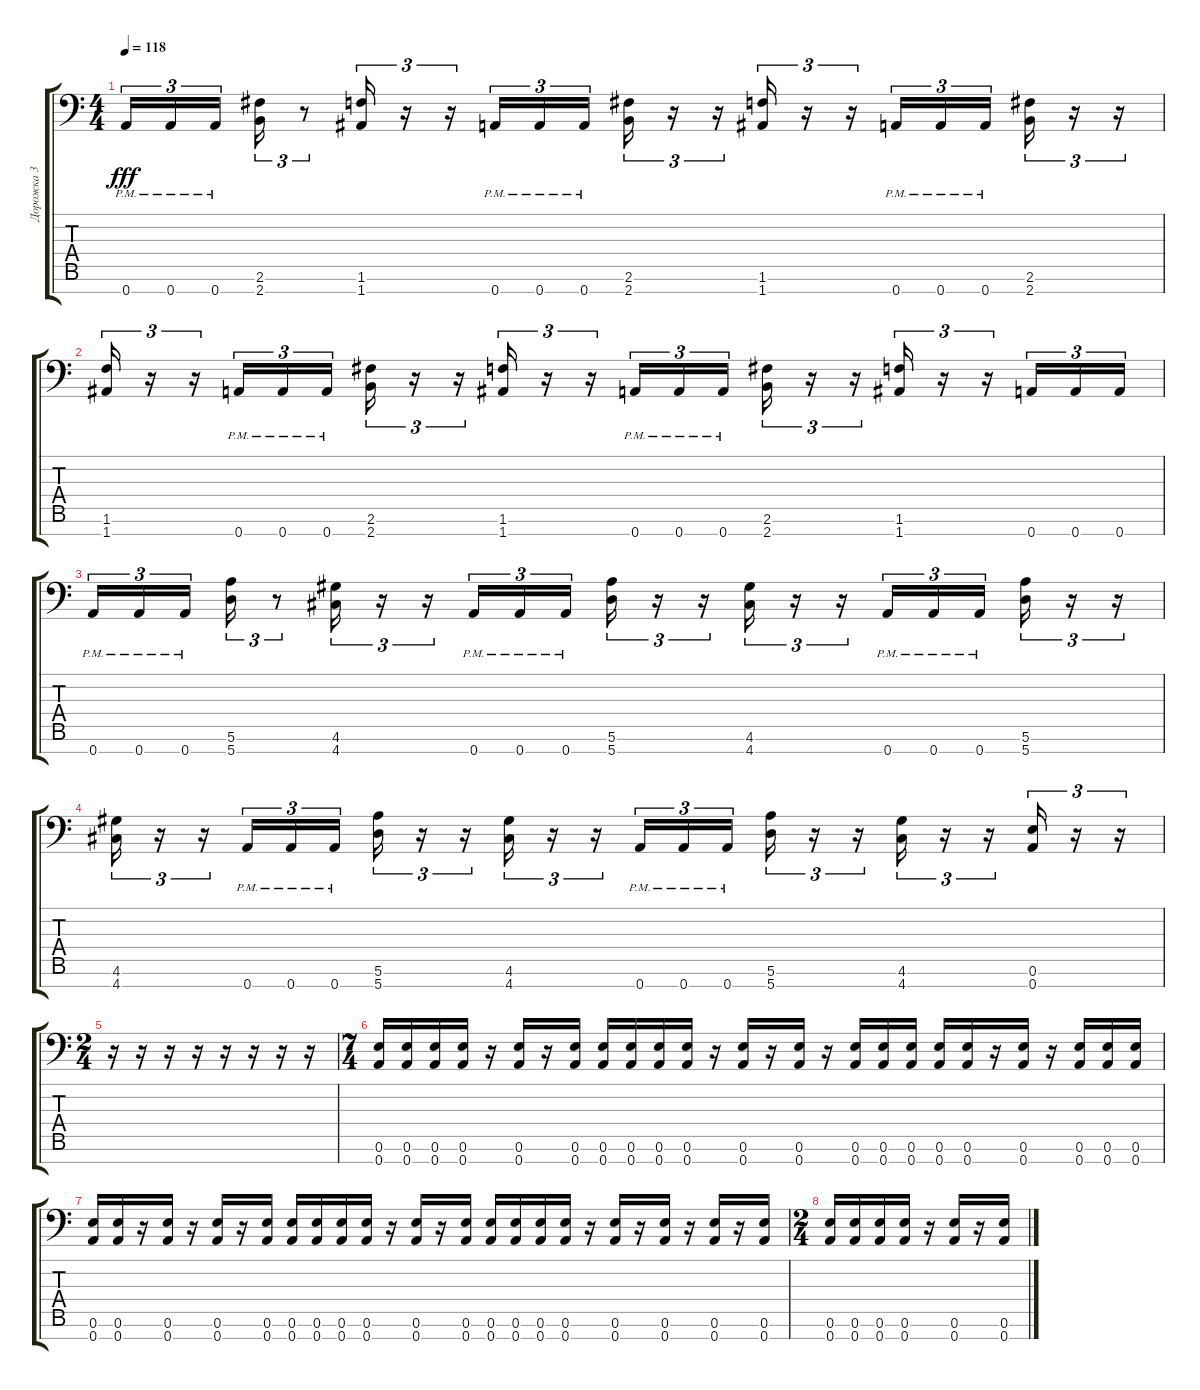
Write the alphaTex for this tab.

\track ("Дорожка 3" "Дорожка 3") {instrument overdrivenguitar}
\staff {score tabs}
\tuning (E4 B3 G3 D3 A2 E2 A1) {hide}
\ts (4 4)
\tempo 118
\clef f4
\ks c
0.7{pm}.16{tu (3 2) dy fff} 0.7{pm}.16{tu (3 2)} 0.7{pm}.16{tu (3 2) beam splitsecondary} (2.6 2.7).16{tu (3 2)} r.8{tu (3 2)} (1.6 1.7).16{tu (3 2)} r.16{tu (3 2)} r.16{tu (3 2)} 0.7{pm}.16{tu (3 2)} 0.7{pm}.16{tu (3 2)} 0.7{pm}.16{tu (3 2)} (2.6 2.7).16{tu (3 2)} r.16{tu (3 2)} r.16{tu (3 2)} (1.6 1.7).16{tu (3 2)} r.16{tu (3 2)} r.16{tu (3 2)} 0.7{pm}.16{tu (3 2)} 0.7{pm}.16{tu (3 2)} 0.7{pm}.16{tu (3 2) beam splitsecondary} (2.6 2.7).16{tu (3 2)} r.16{tu (3 2)} r.16{tu (3 2)} |
(1.6 1.7).16{tu (3 2)} r.16{tu (3 2)} r.16{tu (3 2)} 0.7{pm}.16{tu (3 2)} 0.7{pm}.16{tu (3 2)} 0.7{pm}.16{tu (3 2)} (2.6 2.7).16{tu (3 2)} r.16{tu (3 2)} r.16{tu (3 2)} (1.6 1.7).16{tu (3 2)} r.16{tu (3 2)} r.16{tu (3 2)} 0.7{pm}.16{tu (3 2)} 0.7{pm}.16{tu (3 2)} 0.7{pm}.16{tu (3 2) beam splitsecondary} (2.6 2.7).16{tu (3 2)} r.16{tu (3 2)} r.16{tu (3 2)} (1.6 1.7).16{tu (3 2)} r.16{tu (3 2)} r.16{tu (3 2)} 0.7.16{tu (3 2)} 0.7.16{tu (3 2)} 0.7.16{tu (3 2)} |
0.7{pm}.16{tu (3 2)} 0.7{pm}.16{tu (3 2)} 0.7{pm}.16{tu (3 2) beam splitsecondary} (5.6 5.7).16{tu (3 2)} r.8{tu (3 2)} (4.6 4.7).16{tu (3 2)} r.16{tu (3 2)} r.16{tu (3 2)} 0.7{pm}.16{tu (3 2)} 0.7{pm}.16{tu (3 2)} 0.7{pm}.16{tu (3 2)} (5.6 5.7).16{tu (3 2)} r.16{tu (3 2)} r.16{tu (3 2)} (4.6 4.7).16{tu (3 2)} r.16{tu (3 2)} r.16{tu (3 2)} 0.7{pm}.16{tu (3 2)} 0.7{pm}.16{tu (3 2)} 0.7{pm}.16{tu (3 2) beam splitsecondary} (5.6 5.7).16{tu (3 2)} r.16{tu (3 2)} r.16{tu (3 2)} |
(4.6 4.7).16{tu (3 2)} r.16{tu (3 2)} r.16{tu (3 2)} 0.7{pm}.16{tu (3 2)} 0.7{pm}.16{tu (3 2)} 0.7{pm}.16{tu (3 2)} (5.6 5.7).16{tu (3 2)} r.16{tu (3 2)} r.16{tu (3 2)} (4.6 4.7).16{tu (3 2)} r.16{tu (3 2)} r.16{tu (3 2)} 0.7{pm}.16{tu (3 2)} 0.7{pm}.16{tu (3 2)} 0.7{pm}.16{tu (3 2) beam splitsecondary} (5.6 5.7).16{tu (3 2)} r.16{tu (3 2)} r.16{tu (3 2)} (4.6 4.7).16{tu (3 2)} r.16{tu (3 2)} r.16{tu (3 2)} (0.6 0.7).16{tu (3 2)} r.16{tu (3 2)} r.16{tu (3 2)} |
\ts (2 4)
r.16 r.16 r.16 r.16 r.16 r.16 r.16 r.16 |
\ts (7 4)
(0.6 0.7).16 (0.6 0.7).16 (0.6 0.7).16 (0.6 0.7).16 r.16 (0.6 0.7).16 r.16 (0.6 0.7).16 (0.6 0.7).16 (0.6 0.7).16 (0.6 0.7).16 (0.6 0.7).16 r.16 (0.6 0.7).16 r.16 (0.6 0.7).16 r.16 (0.6 0.7).16 (0.6 0.7).16 (0.6 0.7).16 (0.6 0.7).16 (0.6 0.7).16 r.16 (0.6 0.7).16 r.16 (0.6 0.7).16 (0.6 0.7).16 (0.6 0.7).16 |
(0.6 0.7).16 (0.6 0.7).16 r.16 (0.6 0.7).16 r.16 (0.6 0.7).16 r.16 (0.6 0.7).16 (0.6 0.7).16 (0.6 0.7).16 (0.6 0.7).16 (0.6 0.7).16 r.16 (0.6 0.7).16 r.16 (0.6 0.7).16 (0.6 0.7).16 (0.6 0.7).16 (0.6 0.7).16 (0.6 0.7).16 r.16 (0.6 0.7).16 r.16 (0.6 0.7).16 r.16 (0.6 0.7).16 r.16 (0.6 0.7).16 |
\ts (2 4)
(0.6 0.7).16 (0.6 0.7).16 (0.6 0.7).16 (0.6 0.7).16 r.16 (0.6 0.7).16 r.16 (0.6 0.7).16
